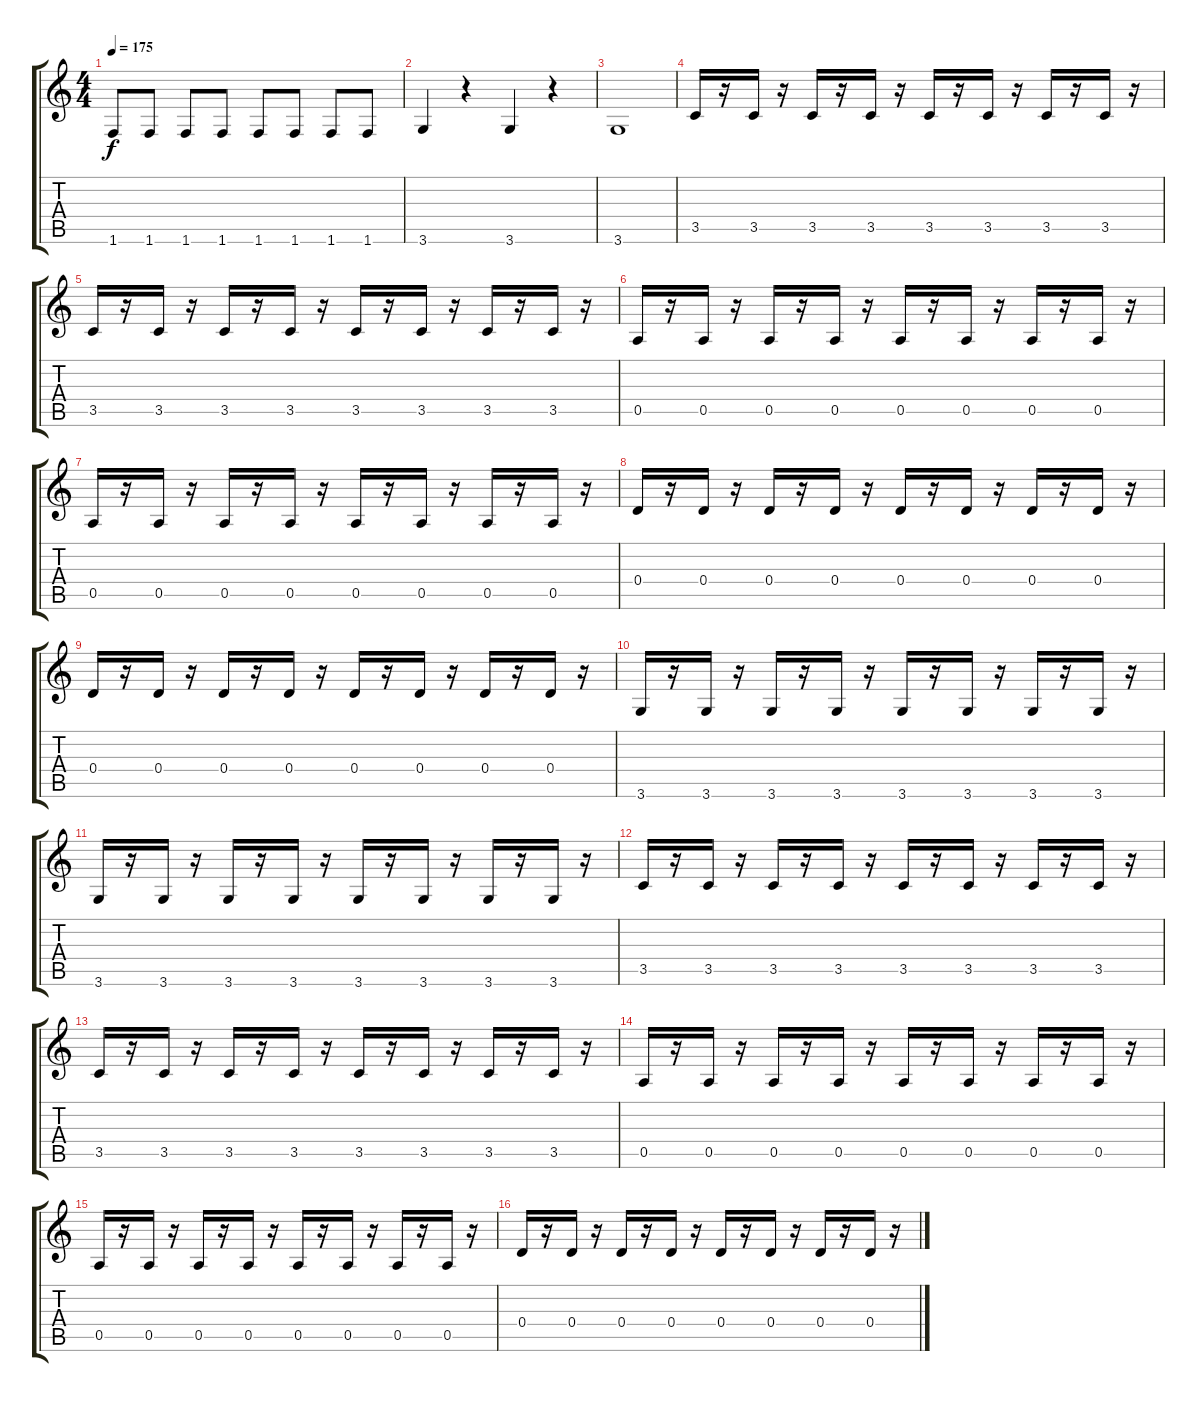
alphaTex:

\track "" {instrument overdrivenguitar}
\staff {score tabs}
\tuning (E4 B3 G3 D3 A2 E2) {hide}
\ts (4 4)
\tempo 175
\clef g2
\ks c
1.6.8{dy f} 1.6.8 1.6.8 1.6.8 1.6.8 1.6.8 1.6.8 1.6.8 |
3.6.4 r.4 3.6.4 r.4 |
3.6.1 |
3.5.16 r.16 3.5.16 r.16 3.5.16 r.16 3.5.16 r.16 3.5.16 r.16 3.5.16 r.16 3.5.16 r.16 3.5.16 r.16 |
3.5.16 r.16 3.5.16 r.16 3.5.16 r.16 3.5.16 r.16 3.5.16 r.16 3.5.16 r.16 3.5.16 r.16 3.5.16 r.16 |
0.5.16 r.16 0.5.16 r.16 0.5.16 r.16 0.5.16 r.16 0.5.16 r.16 0.5.16 r.16 0.5.16 r.16 0.5.16 r.16 |
0.5.16 r.16 0.5.16 r.16 0.5.16 r.16 0.5.16 r.16 0.5.16 r.16 0.5.16 r.16 0.5.16 r.16 0.5.16 r.16 |
0.4.16 r.16 0.4.16 r.16 0.4.16 r.16 0.4.16 r.16 0.4.16 r.16 0.4.16 r.16 0.4.16 r.16 0.4.16 r.16 |
0.4.16 r.16 0.4.16 r.16 0.4.16 r.16 0.4.16 r.16 0.4.16 r.16 0.4.16 r.16 0.4.16 r.16 0.4.16 r.16 |
3.6.16 r.16 3.6.16 r.16 3.6.16 r.16 3.6.16 r.16 3.6.16 r.16 3.6.16 r.16 3.6.16 r.16 3.6.16 r.16 |
3.6.16 r.16 3.6.16 r.16 3.6.16 r.16 3.6.16 r.16 3.6.16 r.16 3.6.16 r.16 3.6.16 r.16 3.6.16 r.16 |
3.5.16 r.16 3.5.16 r.16 3.5.16 r.16 3.5.16 r.16 3.5.16 r.16 3.5.16 r.16 3.5.16 r.16 3.5.16 r.16 |
3.5.16 r.16 3.5.16 r.16 3.5.16 r.16 3.5.16 r.16 3.5.16 r.16 3.5.16 r.16 3.5.16 r.16 3.5.16 r.16 |
0.5.16 r.16 0.5.16 r.16 0.5.16 r.16 0.5.16 r.16 0.5.16 r.16 0.5.16 r.16 0.5.16 r.16 0.5.16 r.16 |
0.5.16 r.16 0.5.16 r.16 0.5.16 r.16 0.5.16 r.16 0.5.16 r.16 0.5.16 r.16 0.5.16 r.16 0.5.16 r.16 |
0.4.16 r.16 0.4.16 r.16 0.4.16 r.16 0.4.16 r.16 0.4.16 r.16 0.4.16 r.16 0.4.16 r.16 0.4.16 r.16
